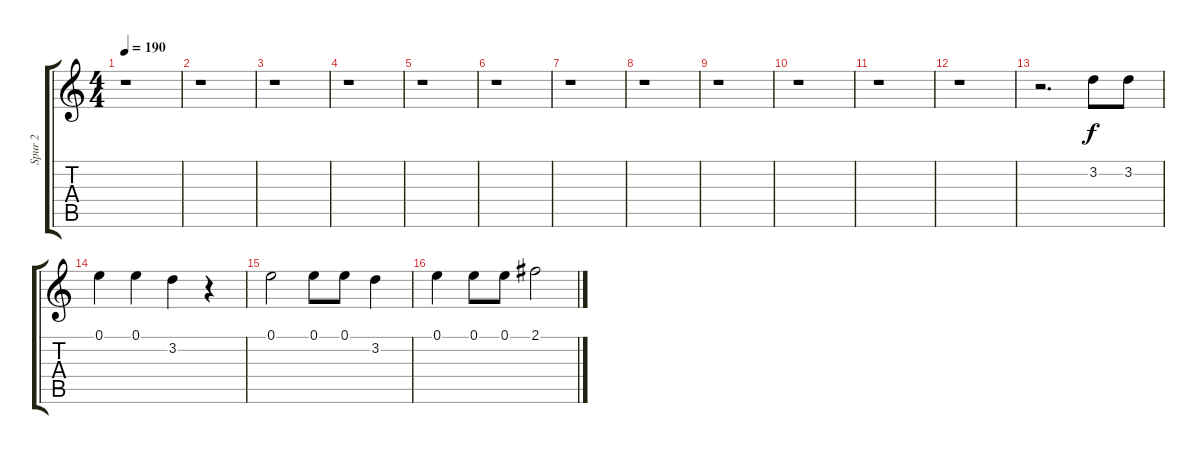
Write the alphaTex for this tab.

\track ("Spur 2" "Spur 2") {instrument electricguitarclean}
\staff {score tabs}
\tuning (E4 B3 G3 D3 A2 E2) {hide}
\ts (4 4)
\tempo 190
\clef g2
\ks c
r.1{dy f} |
r.1 |
r.1 |
r.1 |
r.1 |
r.1 |
r.1 |
r.1 |
r.1 |
r.1 |
r.1 |
r.1 |
r.2{d} 3.2.8 3.2.8 |
0.1.4 0.1.4 3.2.4 r.4 |
0.1.2 0.1.8 0.1.8 3.2.4 |
0.1.4 0.1.8 0.1.8 2.1.2
